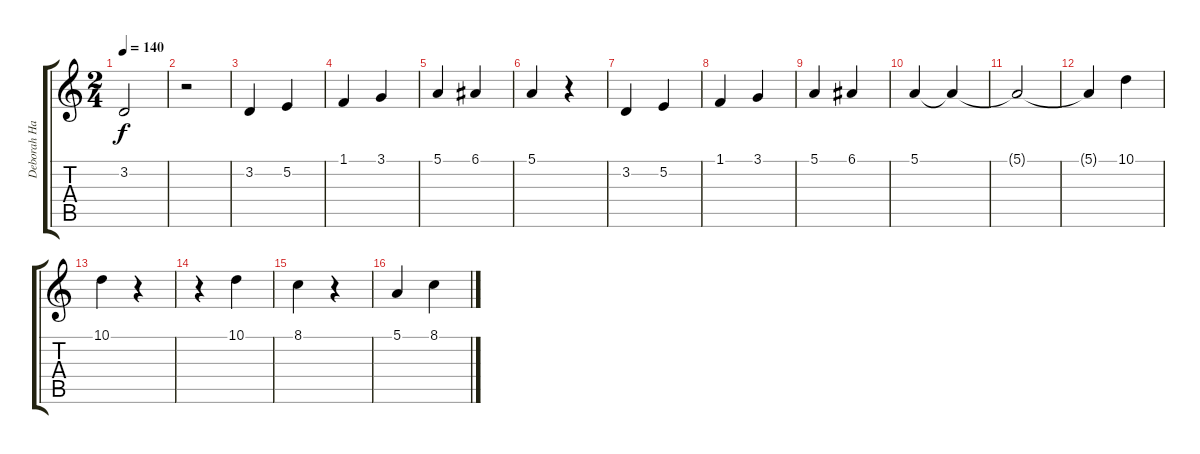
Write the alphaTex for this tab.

\track ("Deborah Harry" "Deborah Ha") {instrument synthvoice}
\staff {score tabs}
\tuning (E4 B3 G3 D3 A2 E2) {hide}
\ts (2 4)
\tempo 140
\clef g2
\ks c
3.2.2{dy f} |
r.2 |
3.2.4 5.2.4 |
1.1.4 3.1.4 |
5.1.4 6.1.4 |
5.1.4 r.4 |
3.2.4 5.2.4 |
1.1.4 3.1.4 |
5.1.4 6.1.4 |
5.1.4 5.1{t}.4 |
5.1{t}.2 |
5.1{t}.4 10.1.4 |
10.1.4 r.4 |
r.4 10.1.4 |
8.1.4 r.4 |
5.1.4 8.1.4
